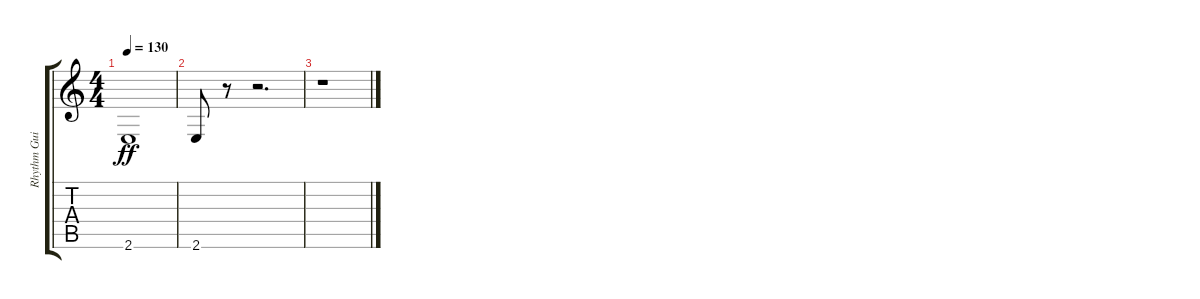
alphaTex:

\track ("Rhythm Guitar" "Rhythm Gui") {instrument overdrivenguitar}
\staff {score tabs}
\tuning (E4 B3 G3 D3 A2 D2) {hide}
\ts (4 4)
\tempo 130
\clef g2
\ks c
2.6.1{dy ff} |
2.6.8 r.8 r.2{d} |
r.1
